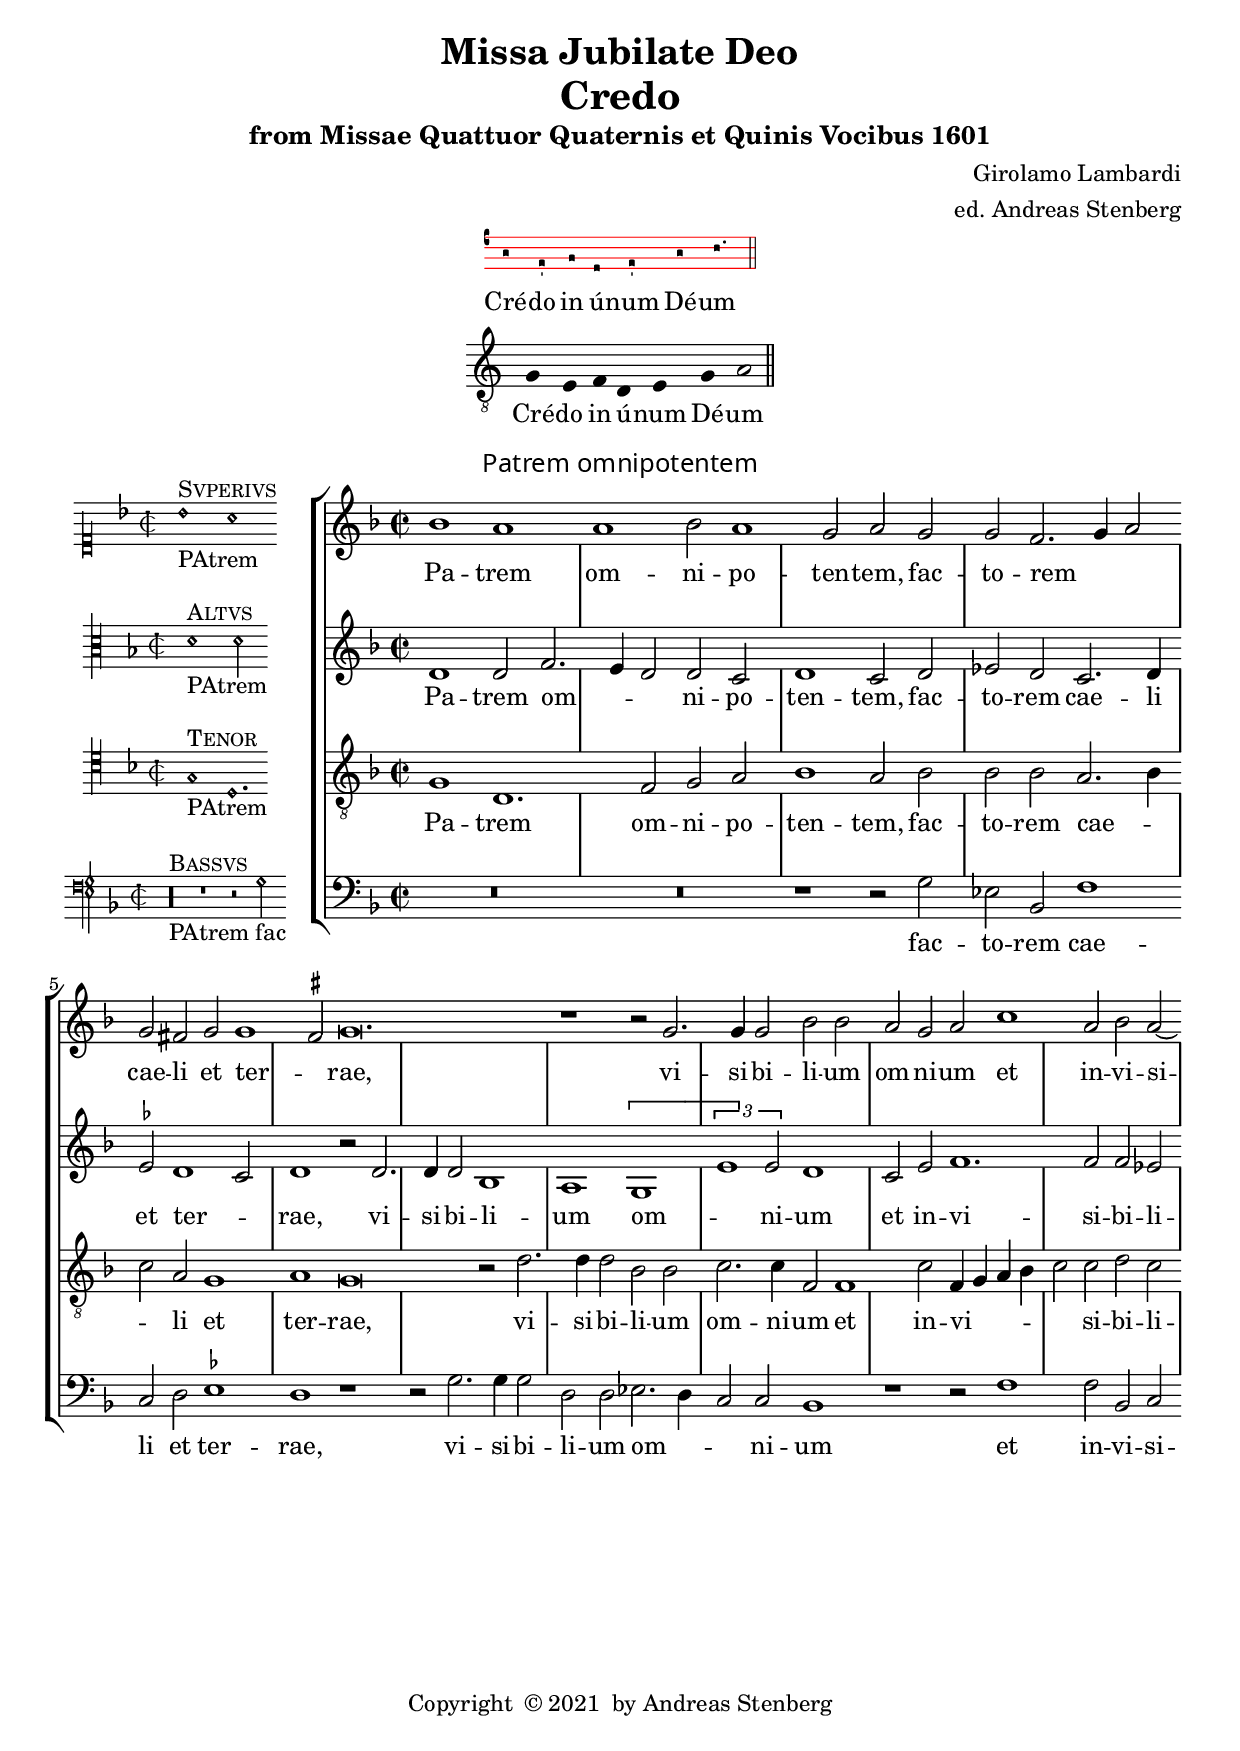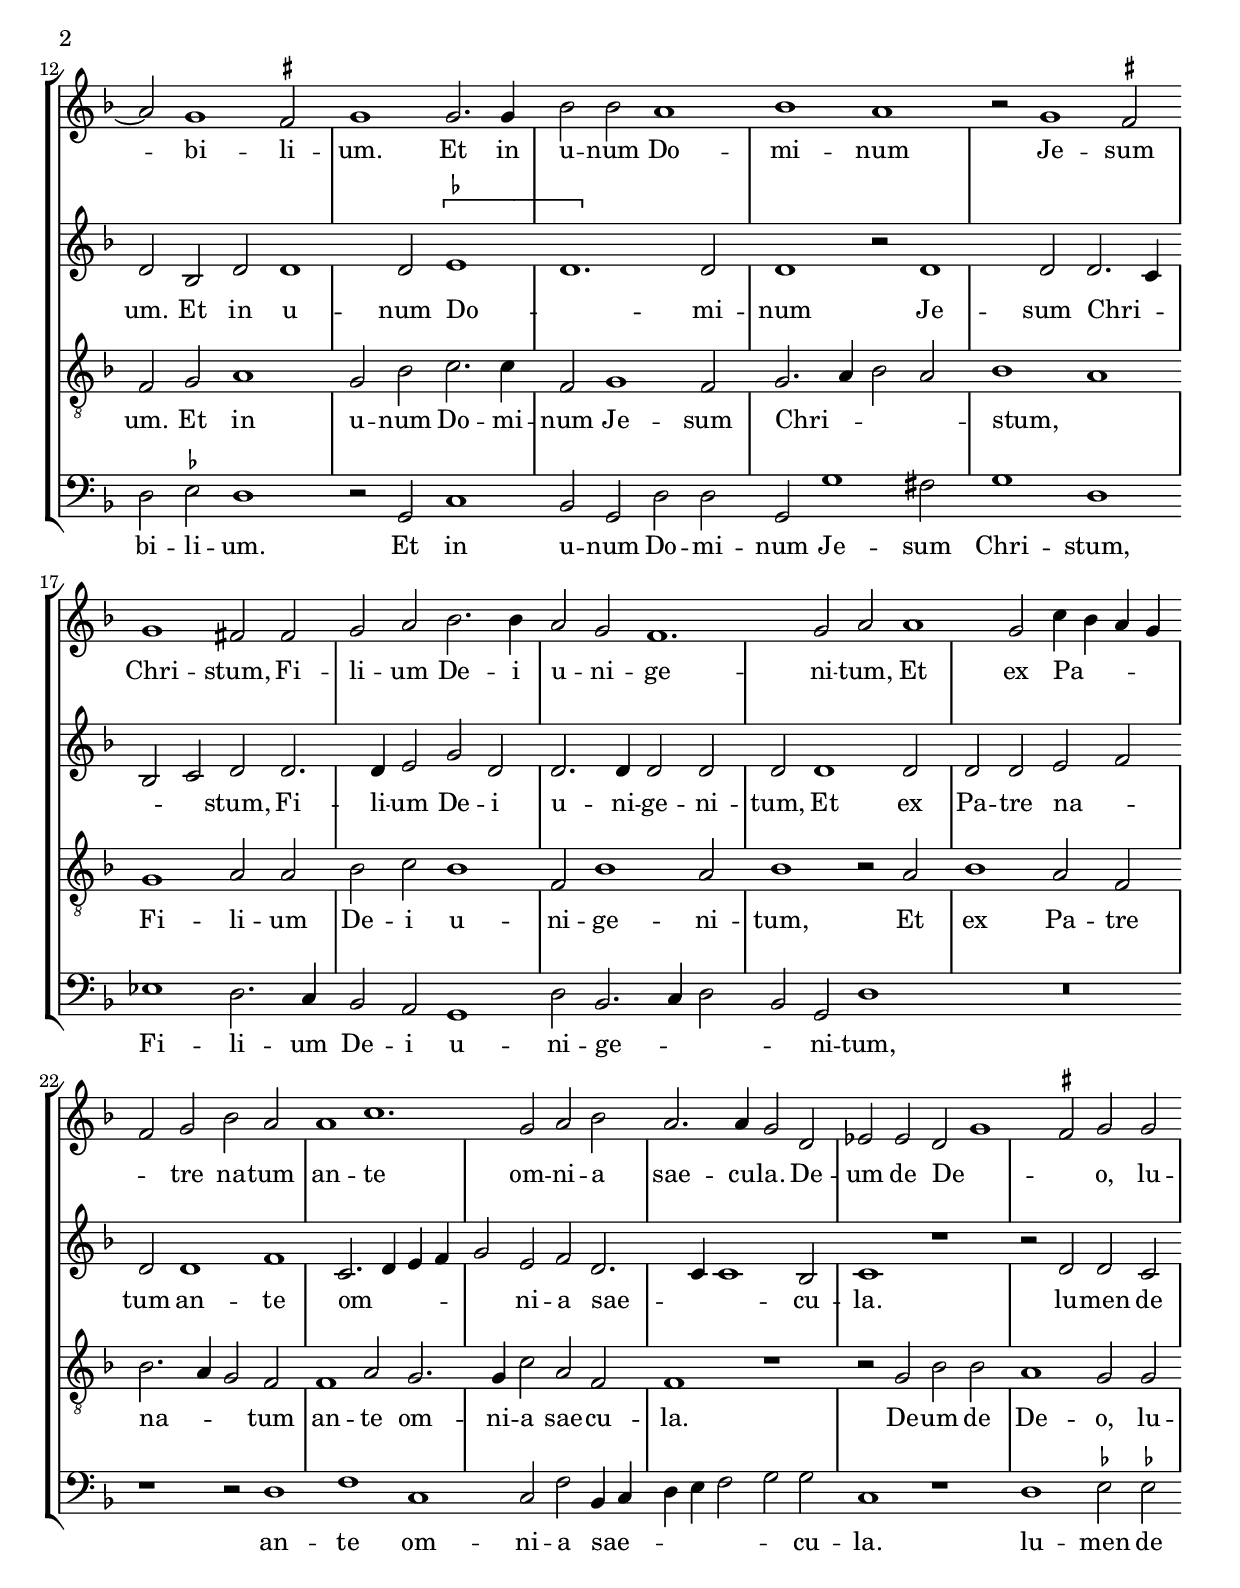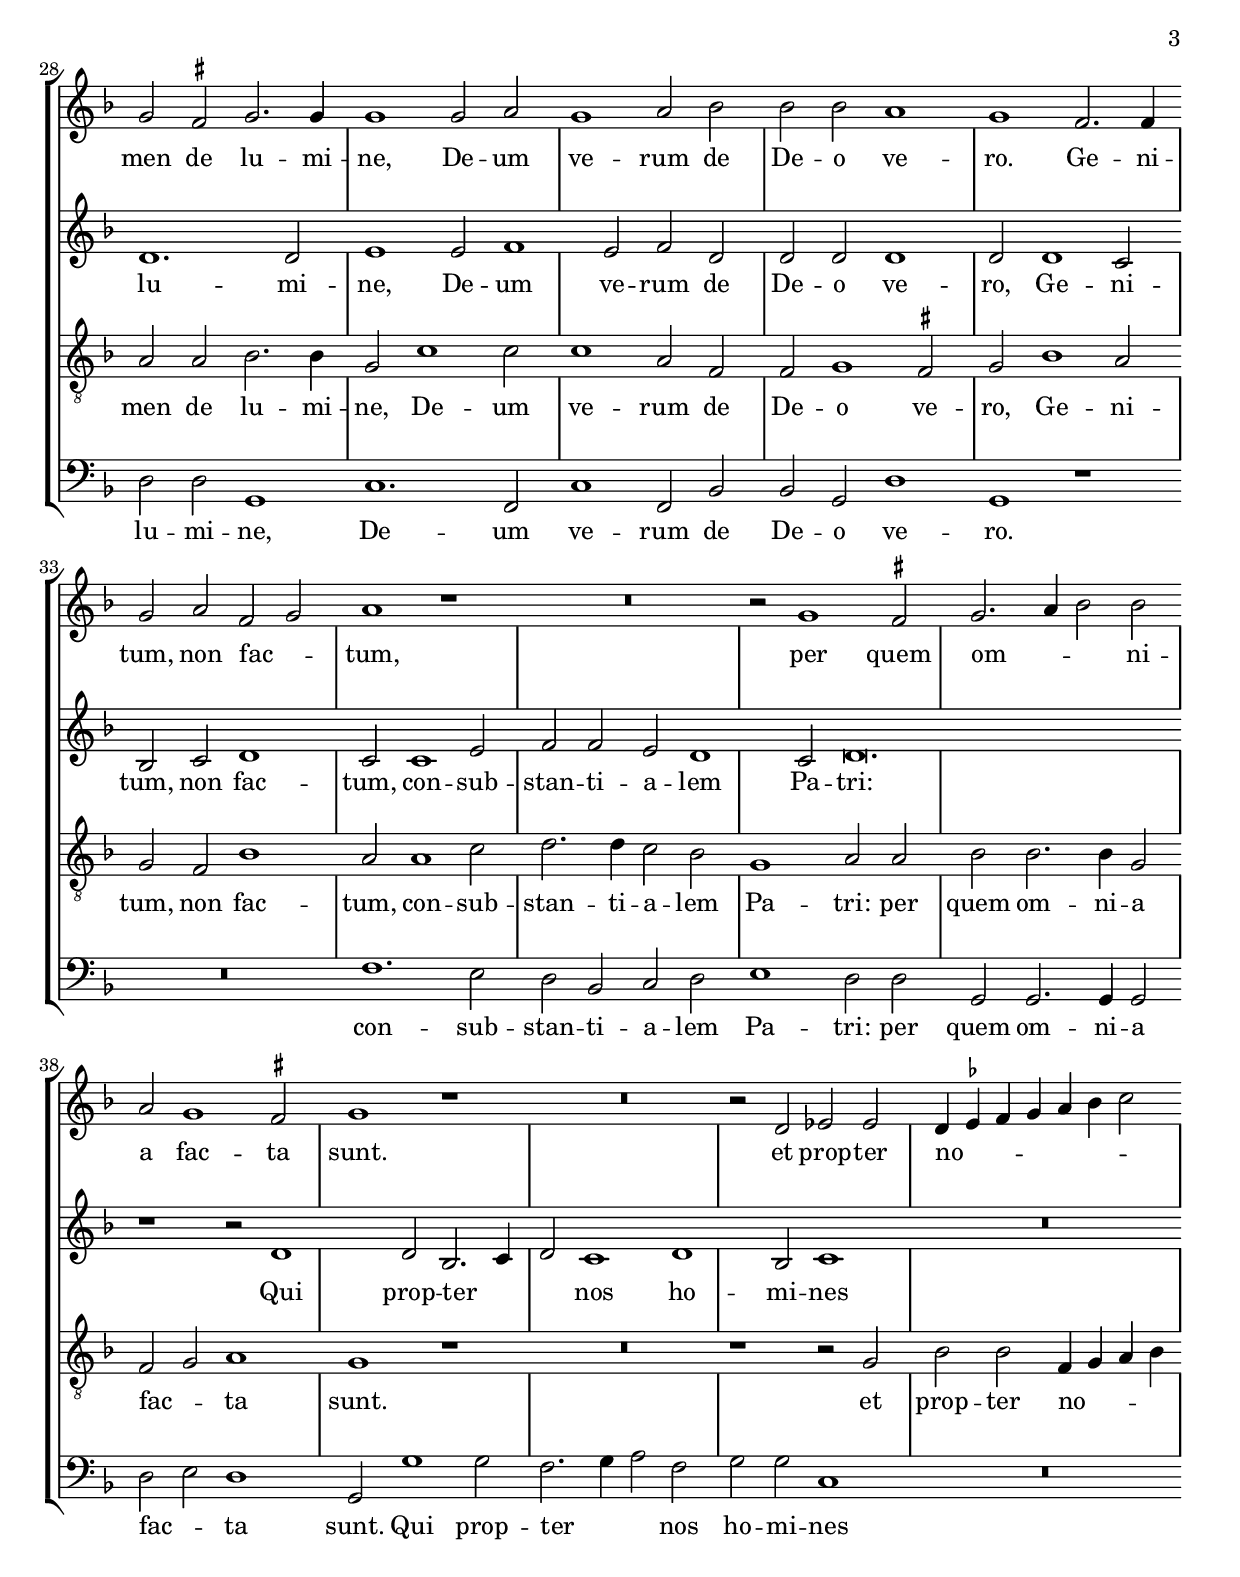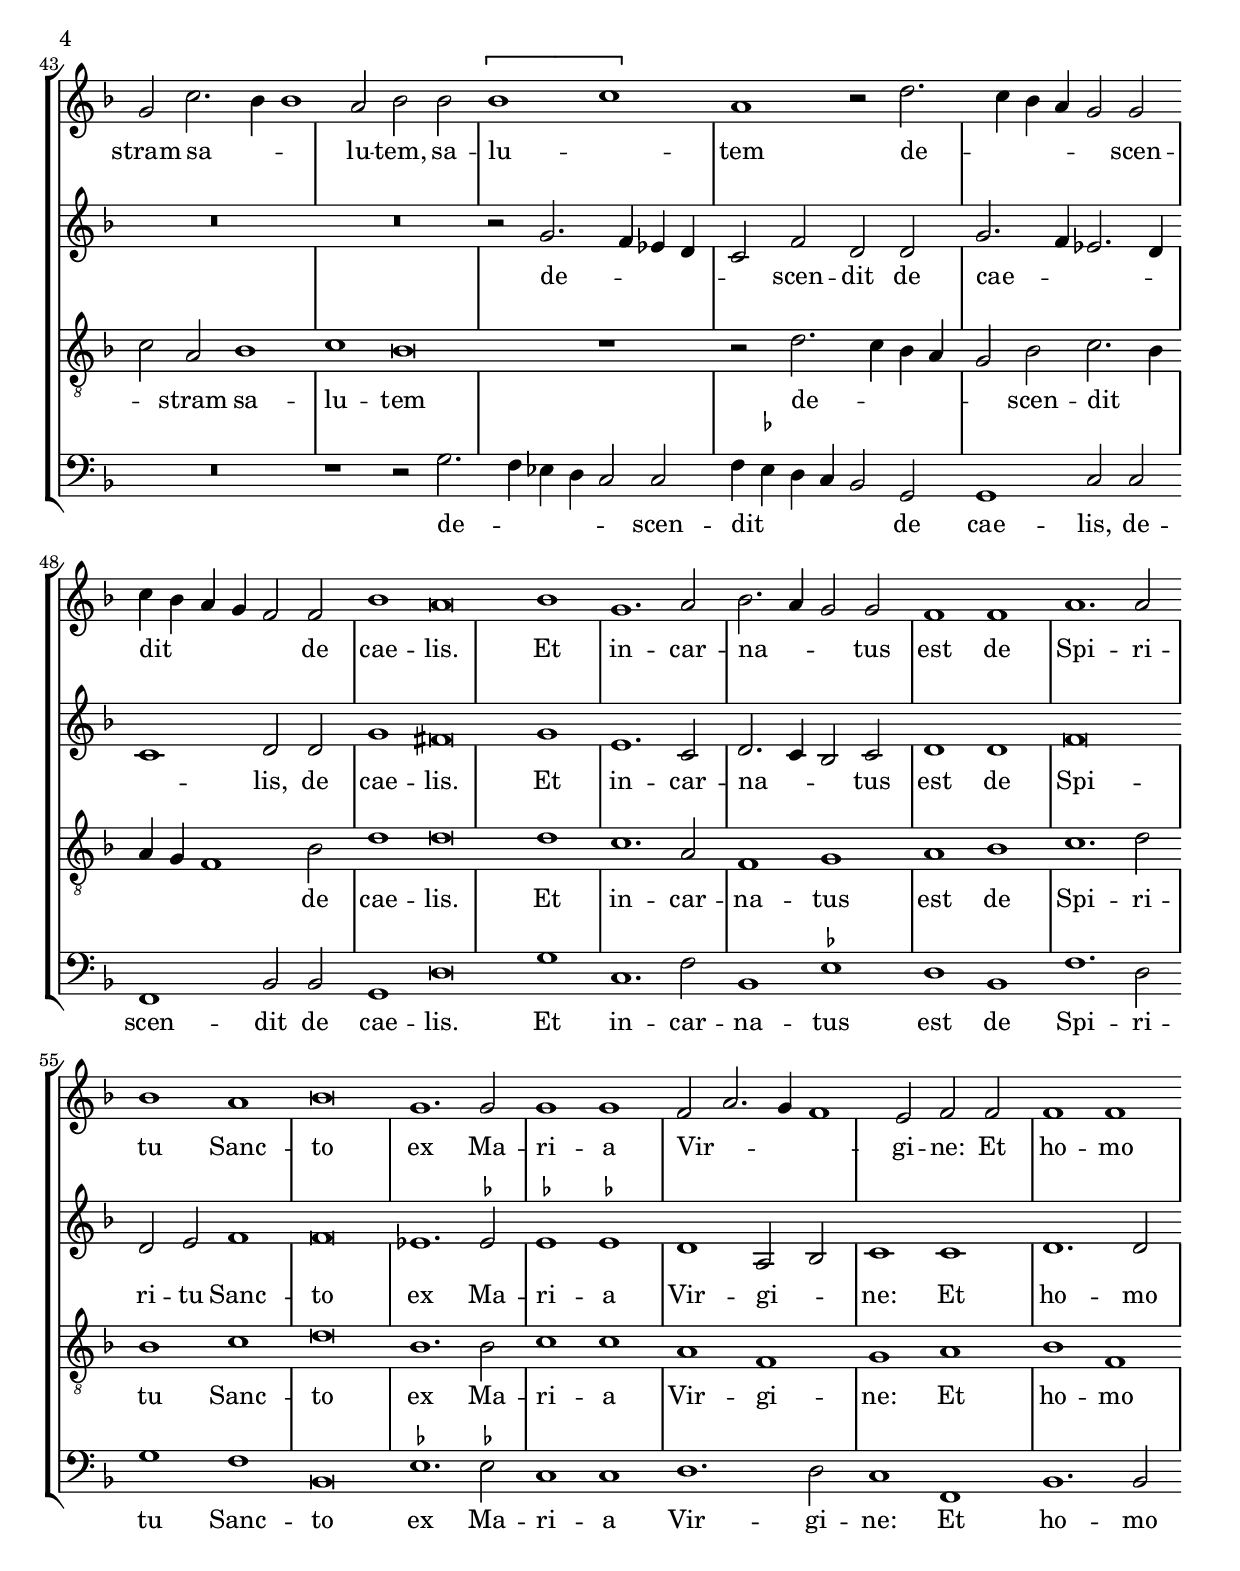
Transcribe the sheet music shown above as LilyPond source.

\version "2.18.0"
\include "deutsch.ly"
#(append! supported-clefs '(("mensural-f3" . ("clefs.mensural.f" 0 0))))
#(append! supported-clefs '(("petrucci-g3" . ("clefs.petrucci.g" 0 1))))
ficta = \once \set suggestAccidentals =##t
% Declare head prefix shortcuts.
%
virga =
\once \override NoteHead.virga = ##t
stropha =
\once \override NoteHead.stropha = ##t
inclinatum =
\once \override NoteHead.inclinatum = ##t
auctum =
\once \override NoteHead.auctum = ##t
descendens =
\once \override NoteHead.descendens = ##t
ascendens =
\once \override NoteHead.ascendens = ##t
pes =
\once \override NoteHead.pes-or-flexa = ##t
flexa =
\once \override NoteHead.pes-or-flexa = ##t
oriscus =
\once \override NoteHead.oriscus = ##t
quilisma =
\once \override NoteHead.quilisma = ##t
deminutum =
\once \override NoteHead.deminutum = ##t
linea =
\once \override NoteHead.linea = ##t
cavum =
\once \override NoteHead.cavum = ##t

%
% Declare divisiones shortcuts.
%
virgula = {
  \once \override BreathingSign.text = #(make-musicglyph-markup "scripts.rcomma")
  \once \override BreathingSign.font-size = #-2

  % Workaround: add padding.  Correct fix would be spacing engine handle this.
  \once \override BreathingSign.minimum-X-extent = #'(-1.0 . 0.0)
  \once \override BreathingSign.minimum-Y-extent = #'(-2.5 . 2.5)

  \breathe
}
caesura = {
  \once \override BreathingSign.text = #(make-musicglyph-markup "scripts.rvarcomma")
  \once \override BreathingSign.font-size = #-2

  % Workaround: add padding.  Correct fix would be spacing engine handle this.
  \once \override BreathingSign.minimum-X-extent = #'(-1.0 . 0.0)
  \once \override BreathingSign.minimum-Y-extent = #'(-2.5 . 2.5)

  \breathe
}
divisioMinima = {
  \once \override BreathingSign.stencil = #ly:breathing-sign::divisio-minima

  % Workaround: add padding.  Correct fix would be spacing engine handle this.
  \once \override BreathingSign.minimum-X-extent = #'(-1.0 . 0.0)
  \once \override BreathingSign.minimum-Y-extent = #'(-2.5 . 2.5)

  \breathe
}
divisioMaior = {
  \once \override BreathingSign.stencil = #ly:breathing-sign::divisio-maior
  \once \override BreathingSign.Y-offset = #0

  % Workaround: add padding.  Correct fix would be spacing engine handle this.
  \once \override BreathingSign.minimum-X-extent = #'(-1.0 . 0.0)
  \once \override BreathingSign.minimum-Y-extent = #'(-2.5 . 2.5)

  \breathe
}
divisioMaxima = {
  \once \override BreathingSign.stencil = #ly:breathing-sign::divisio-maxima
  \once \override BreathingSign.Y-offset = #0

  % Workaround: add padding.  Correct fix would be spacing engine handle this.
  \once \override BreathingSign.minimum-X-extent = #'(-1.0 . 0.0)
  \once \override BreathingSign.minimum-Y-extent = #'(-2.5 . 2.5)

  \breathe
}
finalis = {
  \once \override BreathingSign.stencil = #ly:breathing-sign::finalis
  \once \override BreathingSign.Y-offset = #0

  % Workaround: add padding.  Correct fix would be spacing engine handle this.
  \once \override BreathingSign.minimum-X-extent = #'(-1.0 . 0.0)
  \once \override BreathingSign.minimum-Y-extent = #'(-2.5 . 2.5)

  \breathe
}

%
% Declare articulation shortcuts.
%
accentus = #(make-articulation "accentus")
ictus = #(make-articulation "ictus")
semicirculus = #(make-articulation "semicirculus")
circulus = #(make-articulation "circulus")

%
% \augmentum increases the dot-count value of all note heads to which
% it is applied by one.
%
augmentum =
#(define-music-function (expr) (ly:music?)
   (shift-duration-log expr 0 1))

%
% Declare shortcut music functions for Liber Hymnarius neumes
% table (experimental).
%

#(define (make-ligature music)
   (make-music 'SequentialMusic
     'elements (append
                (cons
                 (make-music 'EventChord
                   'elements (list
                              (make-span-event 'LigatureEvent START)))
                 (ly:music-property music 'elements))
                (list
                 (make-music 'EventChord
                   'elements (list
                              (make-span-event 'LigatureEvent STOP)))))))

ligature = #(define-music-function
             (location music) (ly:music?)
             (make-ligature music))

%#(define (make-script x)
%   (make-music 'ArticulationEvent
%               'articulation-type x))
%
%#(define (add-script m x)
%   (if
%     (equal? (ly:music-property m 'name) 'EventChord)
%     (set! (ly:music-property m 'elements)
%           (cons (make-script x)
%                 (ly:music-property m 'elements))))
%   m)
%
%#(define (add-staccato m)
%   (add-script m "staccato"))
%
% % \applyMusic #(lambda (x) (music-map add-staccato x)) { c c }
%
% % \climacus { x y z ... }:
% % \[ \virga x \inclinatum y \inclinatum z ... \]
%
%#(defmacro def-climacus-function (start stop)
%  `(define-music-function (location music) (ly:music?)
%     (make-music 'SequentialMusic
%        'elements (list 'LigatureStartEvent
%                       (ly:music-deep-copy ,start)
%                        music
%                        (ly:music-deep-copy ,stop)
%                       'LigatureStopEvent))))
%climacus = #(def-climacus-function startSequentialMusic stopSequentialMusic)

%
% Declare default layout; here for Vaticana style.  In case there will
% be additional styles, we may want to create style-specific .ly files
% for inclusion (e.g. vaticana-init.ly), move the style-dependent stuff
% over there, leave the style-independent Gregorian stuff here, and let
% the style-specific file (vaticana-init.ly) include this file.  The
% user then will have to include vaticana-init.ly instead of
% gregorian.ly.
%

\header {
  title = \markup {
    \center-column {
      "Missa Jubilate Deo"
      \fontsize #0.5 "Credo"
      %      "Wann er zu nacht"
      \vspace #0.5
    }
  }
  subtitle = "from Missae Quattuor Quaternis et Quinis Vocibus 1601"
  composer = "Girolamo Lambardi"
  arranger = "ed. Andreas Stenberg"
  poet = ""
  meter =""
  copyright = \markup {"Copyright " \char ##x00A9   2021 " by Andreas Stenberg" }
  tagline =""
}
%{
%{
\markup {
  \column {
    \fill-line {
      \override #'(font-name . "Perpetua Titling MT")
      \fontsize #3  "3. Credo"
    }
    \vspace #0.5
  }
}

\tocAct "3. Credo"

\markup {
  \column {
    \fill-line { \null "Girolamo Lambardi" }
    \fill-line { \null "Edited by Andreas Stenberg" }
  }
}
%}
%\include "gregorian.ly"
chantVI = \relative {
  \clef "vaticana-do3"
  g e \ictus  f d e \ictus g \augmentum a
  \finalis
}
verbaVI = \lyricmode {
  Cré -- do in ú -- num Dé -- um
}

transcriptVI = \relative {
  \clef "G_8"
  \set Score.tempoHideNote = ##t
  \tempo 2 = 86
  g4 e f d e g a2
  \finalis
}
\markup {
  \column {
    \fill-line {
      \score {
        <<
          \new VaticanaVoice = "cantus" {
            \chantVI
          }
          \new Lyrics \lyricsto "cantus" {
            \verbaVI
          }
        >>
        \layout {
          indent = 0.0

          %%% TODO: should ragged-right be the default?
          %ragged-right = ##t
          ragged-last = ##t

          line-thickness = #(/ (ly:output-def-lookup $defaultpaper 'staff-space) 7.0)

          \context {
            \VaticanaStaff
            \override StaffSymbol.color = #red
            \override LedgerLineSpanner.color = #red
          }
          \context {
            \Score
            \remove "Bar_number_engraver"

            %%%
            %%% FIXME: Musicologically seen, timing should be set to #f.
            %%% Unfortunately, setting it to #f will result in no
            %%% line-breakable items being created, such that the whole
            %%% music will end up in a single line.  Therefore, we
            %%% currently set it to #t, until the ligature code is fixed
            %%% to automatically insert breakable items.
            %%%
            timing = ##t

            %%%
            %%% FIXME: Setting barAlways to #t would fix the above
            %%% "timing = ##t" problem, but, surprisingly, it increases
            %%% the space between ligatures.  Hence, we set it to #f.
            %%%
            barAlways = ##f

            \override SpacingSpanner.packed-spacing = ##t

            %%%
            %%% TODO: Play around with the following SpacingSpanner
            %%% settings to yield better spacing between ligatures.
            %%%
            %%% FIXME: setting #'spacing-increment to a small value
            %%% causes tons of "programming error: adding reverse spring,
            %%% setting to unit" messages.
            %%%
            %\override SpacingSpanner.base-shortest-duration = #(ly:make-moment 1/4)
            %\override SpacingSpanner.shortest-duration-space = #0
            %\override SpacingSpanner.average-spacing-wishes = ##f
            %\override SpacingSpanner.spacing-increment = #0.0
            %\override SpacingSpanner.uniform-stretching = ##t
          }
        }
      }
    }
    \vspace #0.5
    \fill-line {
      \score {
        \new Staff <<
          \new Voice = "melody" \transcriptVI
          \new Lyrics = "one" \lyricsto melody \verbaVI
        >>
        \layout {
          \context {
            \Staff
            \remove "Time_signature_engraver"
            \remove "Bar_engraver"
          }
          \context {
            \Voice
            \remove "Stem_engraver"
          }
        }
      }
    }
    \vspace #0.8
  }
}

\tocItem \markup "Patrem omnipotentem"
\markup {
  \fill-line {
    \override #'(font-name . "Perpetua Titling MT")
    \fontsize #1  "Patrem omnipotentem"
  }
}

globalVI = {
  \key f \major
}

sopMusicVI = \relative c'' {

  \set Score.tempoHideNote = ##t
  \tempo 2 = 86
  \time 2/2
  \set Timing.measureLength = #(ly:make-moment 4/2)
  \override Staff.BarLine.transparent = ##t
  b1 a1
  a1 b2 a1
  g2 a2 g2
  g2 f2.( g4 a2)
  g2 fis2 g2 g1(
  \ficta fis2) g\breve.
  r1 r2 g2.
  g4  g2 b2 b2
  a2 g2

  a2 c1
  a2 b2 a2~
  a2 g1 \ficta fis2
  g1 g2. g4
  b2 b2 a1
  b1 a1
  r2 g1 \ficta fis2
  g1 fis2 fis2
  g2 a2 b2. b4
  a2 g2

  f1.
  g2 a2 a1
  g2 c4( b4 a4 g4
  f2) g2 b2 a2
  a1 c1.
  g2 a2 b2
  a2. a4 g2 d2
  es2 es2 d2( g1
  \ficta fis2) g2 g2
  g2 \ficta fis2 g2. g4

  g1 g2 a2
  g1 a2 b2
  b2 b2 a1
  g1 f2. f4
  g2 a2 f2( g2)
  a1  r1
  R\breve
  r2 g1 \ficta fis2
  g2.( a4 b2) b2

  a2 g1 \ficta fis2
  g1 r1
  R\breve
  r2 d2 es2 es2
  d4( \ficta es4 f4 g4 a4 b4 c2)
  g2 c2.( b4 b1)
  a2 b2 b2
  \[b1( c1)\]
  a1 r2 d2.(
  c4 b4 a4 g2) g2

  c4( b4 a4 g4 f2) f2
  b1 a\breve
  b1
  g1. a2
  b2.( a4 g2) g2
  f1 f1
  a1. a2
  b1 a1
  b\breve
  g1. g2
  g1 g1
  f2( a2. g4 f1)
  e2

  f2 f2
  f1 f1
  g1. g2
  \cadenzaOn
  fis\longa
  \revert Staff.BarLine.transparent
  \bar "||"
  \cadenzaOff
}
sopWordsVI = \lyricmode {
  %Credo in unum Deum.
  Pa -- trem om -- ni -- po -- ten -- tem,
  fac -- to -- rem cae -- li et ter -- rae,
  vi -- si -- bi -- li -- um om -- ni -- um et in -- vi -- si -- bi -- li -- um.
  Et in u -- num Do -- mi -- num
  Je -- sum Chri -- stum,
  Fi -- li -- um De -- i u -- ni -- ge -- ni -- tum,
  Et ex Pa -- tre na -- tum an -- te om -- ni -- a sae -- cu -- la.
  De -- um de De -- o, lu -- men de lu -- mi -- ne,
  De -- um ve -- rum de  De -- o ve -- ro.
  Ge -- ni -- tum, non fac -- tum,
  %con -- sub -- stan -- ti -- a -- lem Pa -- tri:
  per quem om -- ni -- a fac -- ta sunt.
  %Qui prop -- ter nos ho -- mi -- nes
  et prop -- ter no -- stram sa -- lu -- tem,
  sa -- lu -- tem
  de -- scen -- dit de cae -- lis.

  Et in -- car -- na -- tus est de Spi -- ri -- tu Sanc -- to
  ex Ma -- ri -- a Vir -- gi -- ne:
  Et ho -- mo fac -- tus est.

}
altoMusicVI = \relative c' {
  \override Staff.BarLine.transparent = ##t
  d1 d2 f2.(
  e4 d2) d2 c2
  d1 c2 d2
  es2 d2 c2. d4
  \ficta es2 d1( c2)
  d1 r2 d2.
  d4 d2 b1
  a1

  \[g1(
  \tuplet 3/2 { e'1)\] e2 } d1
  c2 e2 f1.
  f2 f2 es2
  d2 b2 d2 d1
  d2 \[\ficta es1(
  d1.)\] d2
  d1 r2 d1
  d2 d2.( c4
  b2 c2)

  d2 d2.
  d4 e2 g2 d2
  d2. d4 d2 d2
  d2 d1 d2
  d2 d2 e2( f2)
  d2 d1 f1
  c2.( d4 e4 f4
  g2) e2 f2 d2.(
  c4 c1) b2
  c1

  r1
  r2 d2 d2 c2
  d1. d2
  e1 e2 f1
  e2 f2 d2
  d2 d2 d1
  d2 d1 c2
  b2 c2 d1
  c2 c1 e2
  f2 f2 e2 d1
  c2 d\breve.

  r1 r2 d1
  d2 b2.( c4
  d2) c1 d1
  b2 c1
  R\breve*3
  r2 g'2.( f4 es4 d4
  c2) f2 d2 d2
  g2.( f4 es2. d4
  c1) d2 d2
  g1 fis\breve
  g1
  e1. c2

  d2.( c4 b2) c2
  d1 d1
  f\breve
  d2 e2 f1
  f\breve
  es1. \ficta es!2
  \ficta es1 \ficta es!1
  d1 a2( b2)
  c1 c1
  d1. d2
  d1. d2
  d\longa
  \revert Staff.BarLine.transparent
}
altoWordsVI = \lyricmode {
  Pa -- trem om -- ni -- po -- ten -- tem,
  fac -- to -- rem cae -- li et ter -- rae,
  vi -- si -- bi -- li -- um om -- ni -- um et in -- vi -- si -- bi -- li -- um.
  Et in u -- num Do -- mi -- num
  Je -- sum Chri -- stum,
  Fi -- li -- um De -- i u -- ni -- ge -- ni -- tum,
  Et ex Pa -- tre na -- tum an -- te om -- ni -- a sae -- cu -- la.
  %De -- um de De -- o,
  lu -- men de lu -- mi -- ne,
  De -- um ve -- rum de  De -- o ve -- ro,
  Ge -- ni -- tum, non fac -- tum,
  con -- sub -- stan -- ti -- a -- lem Pa -- tri:
  %per quem om -- ni -- a fac -- ta sunt.
  Qui prop -- ter nos ho -- mi -- nes
  %et prop -- ter no -- stram sa -- lu -- tem
  de -- scen -- dit de cae -- lis,
  de cae -- lis.

  Et in -- car -- na -- tus est de Spi -- ri -- tu Sanc -- to
  ex Ma -- ri -- a Vir -- gi -- ne:
  Et ho -- mo fac -- tus est.
}
tenorMusicVI = \relative c' {
  \clef "G_8"
  \override Staff.BarLine.transparent = ##t
  g1 d1.
  f2 g2 a2
  b1 a2 b2
  b2 b2 a2.( b4
  c2) a2 g1
  a1 g\breve
  r2 d'2.
  d4 d2 b2 b2
  c2. c4

  f,2 f1
  c'2 f,4( g4 a4 b4
  c2) c2 d2 c2
  f,2 g2 a1
  g2 b2 c2. c4
  f,2 g1 f2
  g2.( a4 b2 a2)
  b1( a1)
  g1

  a2 a2
  b2 c2 b1
  f2 b1 a2
  b1 r2 a2
  b1 a2 f2
  b2.( a4 g2) f2
  f1 a2 g2.
  g4 c2 a2 f2
  f1 r1
  r2 g2 b2 b2
  a1 g2 g2

  a2 a2 b2. b4
  g2 c1 c2
  c1 a2 f2
  f2 g1 \ficta fis2
  g2 b1 a2
  g2 f2 b1
  a2 a1 c2
  d2. d4 c2 b2
  g1 a2 a2
  b2 b2. b4 g2

  f2( g2) a1
  g1 r1
  R\breve
  r1 r2 g2
  b2 b2 f4( g4 a4 b4
  c2) a2 b1
  c1 b\breve
  r1
  r2 d2.( c4 b4 a4
  g2) b2 c2.( b4
  a4 g4 f1) b2
  d1 d\breve
  d1

  c1. a2
  f1 g1
  a1 b1
  c1. d2
  b1 c1
  d\breve
  b1. b2
  c1 c1
  a1 f1
  g1 a1
  b1 f1
  b2.( a4 g2) g2
  \cadenzaOn
  a\longa
  \revert Staff.BarLine.transparent
}
tenorWordsVI = \lyricmode {
  Pa -- trem om -- ni -- po -- ten -- tem,
  fac -- to -- rem cae -- li et ter -- rae,
  vi -- si -- bi -- li -- um om -- ni -- um et in -- vi -- si -- bi -- li -- um.
  Et in u -- num Do -- mi -- num
  Je -- sum Chri -- stum,
  Fi -- li -- um De -- i u -- ni -- ge -- ni -- tum,
  Et ex Pa -- tre na -- tum an -- te om -- ni -- a sae -- cu -- la.
  De -- um de De -- o, lu -- men de lu -- mi -- ne,
  De -- um ve -- rum de  De -- o ve -- ro,
  Ge -- ni -- tum, non fac -- tum,
  con -- sub -- stan -- ti -- a -- lem Pa -- tri:
  per quem om -- ni -- a fac -- ta sunt.
  %Qui prop -- ter nos ho -- mi -- nes
  et prop -- ter no -- stram sa -- lu -- tem
  de -- scen -- dit de cae -- lis.

  Et in -- car -- na -- tus est
  de Spi -- ri -- tu Sanc -- to
  ex Ma -- ri -- a Vir -- gi -- ne:
  Et ho -- mo fac -- tus est.
}
bassMusicVI = \relative c {
  \override Staff.BarLine.transparent = ##t
  R\breve*2
  r1 r2 g'2
  es2 b2 f'1
  c2 d2 \ficta es1
  d1 r1
  r2 g2. g4 g2
  d2 d2 es2.( d4
  c2) c2 b1
  r1 r2 f'1
  f2

  b,2 c2
  d2 \ficta es2 d1
  r2 g,2 c1
  b2 g2 d'2 d2
  g,2 g'1 fis2
  g1 d1
  es1 d2. c4
  b2 a2 g1
  d'2 b2.( c4 d2

  b2) g2 d'1
  R\breve
  r1 r2 d1
  f1 c1
  c2 f2 b,4( c4
  d4 e4 f2 g2) g2
  c,1 r1
  d1 \ficta es2 \ficta es!2
  d2 d2 g,1
  c1. f,2
  c'1 f,2 b2

  b2 g2 d'1
  g,1 r1
  R\breve
  f'1. e2
  d2 b2 c2 d2
  e1 d2 d2
  g,2 g2. g4 g2

  d'2( e2) d1
  g,2 g'1 g2
  f2.( g4 a2) f2
  g2 g2 c,1
  R\breve*2
  r1 r2 g'2.(
  f4 es4 d4 c2) c2
  f4( \ficta es4 d4 c4 b2) g2
  g1 c2 c2
  f,1 b2 b2

  g1 d'\breve
  g1
  c,1. f2
  b,1 \ficta es1
  d1 b1
  f'1. d2
  g1 f1
  b,\breve
  \ficta es1. \ficta es!2
  c1 c1
  d1. d2
  c1 f,1
  b1. b2
  g1 g1
  d'\longa
  \revert Staff.BarLine.transparent
}
bassWordsVI = \lyricmode {
  %Pa -- trem om -- ni -- po -- ten -- tem,
  fac -- to -- rem cae -- li et ter -- rae,
  vi -- si -- bi -- li -- um om -- ni -- um et in -- vi -- si -- bi -- li -- um.
  Et in u -- num Do -- mi -- num
  Je -- sum Chri -- stum,
  Fi -- li -- um De -- i u -- ni -- ge -- ni -- tum,
  %Et ex Pa -- tre na -- tum
  an -- te om -- ni -- a sae -- cu -- la.
  %De -- um de De -- o,
  lu -- men de lu -- mi -- ne,
  De -- um ve -- rum de  De -- o ve -- ro.
  %Ge -- ni -- tum, non fac -- tum,
  con -- sub -- stan -- ti -- a -- lem Pa -- tri:
  per quem om -- ni -- a fac -- ta sunt.
  Qui prop -- ter nos ho -- mi -- nes
  %et prop -- ter no -- stram sa -- lu -- tem
  de -- scen -- dit de cae -- lis,
  de -- scen -- dit de cae -- lis.

  Et in -- car -- na -- tus est de Spi -- ri -- tu Sanc -- to
  ex Ma -- ri -- a Vir -- gi -- ne:
  Et ho -- mo fac -- tus est.
}
incipitVIDiscantus = \markup {
  \score {
    {
      %      \set Staff.instrumentName = #"Tenor "
      \override NoteHead.style = #'neomensural
      \override Rest.style = #'neomensural
      \override Staff.TimeSignature.style = #'mensural
      \cadenzaOn
      \clef "petrucci-c1"
      \key f \major
      \time 2/2

      b'1 ^\markup { \smallCaps"Svperivs"} _"PAtrem"
      a'1
    }
    \layout {
      \context {
        \Voice
        \remove "Ligature_bracket_engraver"
        \consists "Mensural_ligature_engraver"
      }
      line-width = 4.5\cm
    }
  }
}


incipitVIAltus = \markup {
  \score {
    {
      %      \set Staff.instrumentName = #"Tenor "
      \override NoteHead.style = #'neomensural
      \override Rest.style = #'neomensural
      \override Staff.TimeSignature.style = #'mensural
      \cadenzaOn
      \clef "petrucci-c3"
      \key f \major
      \time 2/2
      d'1^\markup \smallCaps"Altvs"_"PAtrem"
      d'2
    }
    \layout {
      \context {
        \Voice
        \remove "Ligature_bracket_engraver"
        \consists "Mensural_ligature_engraver"
      }
      line-width = 4.5\cm
    }
  }
}


incipitVITenor = \markup {
  \score {
    {
      %      \set Staff.instrumentName = #"Tenor "
      \override NoteHead.style = #'neomensural
      \override Rest.style = #'neomensural
      \override Staff.TimeSignature.style = #'mensural
      \cadenzaOn
      \clef "petrucci-c4"
      \key f \major
      \time 2/2
      g1^\markup \smallCaps"Tenor" _"PAtrem"
      d1.
    }
    \layout {
      \context {
        \Voice
        \remove "Ligature_bracket_engraver"
        \consists "Mensural_ligature_engraver"
      }
      line-width = 5.0\cm
    }
  }
}

incipitVIBassus = \markup {
  \score {
    {
      %      \set Staff.instrumentName = #"Tenor "
      \override NoteHead.style = #'neomensural
      \override Rest.style = #'neomensural
      \override Staff.TimeSignature.style = #'mensural
      \cadenzaOn
      \clef "petrucci-f"
      \key f \major
      \time 2/2
      r\longa^\markup \smallCaps"Bassvs"_"PAtrem fac"
      r1 r2 g2
    }
    \layout {
      \context {
        \Voice
        \remove "Ligature_bracket_engraver"
        \consists "Mensural_ligature_engraver"
      }
      line-width = 4.5\cm
    }
  }
}

%% for print
\score {
  <<
    \new StaffGroup \with {
      \override VerticalAxisGroup.staff-staff-spacing = #'((basic-distance . 12))
    } <<
      \new Staff = treble <<
        \set Staff.instrumentName = \incipitVIDiscantus
        \new Voice = "sopranos" {
          \set  Staff.midiInstrument ="choir aahs"
          %	\voiceOne
          << \globalVI \sopMusicVI >>
        }
      >>
      \new Lyrics = sopranos { s1 }

      \new Staff = "medius" <<
        \set Staff.instrumentName = \incipitVIAltus

        \new Voice = "altos" {
          %	\voiceTwo
          \set  Staff.midiInstrument ="choir aahs"
          << \globalVI \altoMusicVI >>
        }
      >>

      \new Lyrics = "altos" { s1 }
      \new Staff = tenors <<
        \set Staff.instrumentName = \incipitVITenor

        \clef "treble"
        \new Voice = "tenors" {
          \set  Staff.midiInstrument ="choir aahs"
          %	\voiceOne
          << \globalVI \tenorMusicVI >>
        }
      >>
      \new Lyrics = "tenors" { s1 }

      \new Staff ="basses" {
        \set Staff.instrumentName = \incipitVIBassus

        \new Voice = "basses" {
          \set  Staff.midiInstrument ="choir aahs"
          \clef "bass"
          %	\voiceTwo
          << \globalVI \bassMusicVI >>
        }
      }
    >>
    \new Lyrics = basses { s1 }

    \context Lyrics = sopranos \lyricsto sopranos \sopWordsVI
    \context Lyrics = altos \lyricsto altos \altoWordsVI
    \context Lyrics = tenors \lyricsto tenors \tenorWordsVI
    \context Lyrics = basses \lyricsto basses \bassWordsVI
  >>
  \layout {
    \context {
      \Score
      % no bars in staves
      %      \override BarLine.transparent = ##t

    }
    % the next three instructions keep the lyrics between the bar lines
    \context {
      \Lyrics
      \consists "Bar_engraver"
      \override BarLine.transparent = ##t
    }
    \context {
      \StaffGroup
      \consists "Separating_line_group_engraver"
    }
    \context {
      \Voice
      % no slurs
      \override Slur.transparent = ##t
      % Comment in the below "\remove" command to allow line
      % breaking also at those barlines where a note overlaps
      % into the next bar.  The command is commented out in this
      % short example score, but especially for large scores, you
      % will typically yield better line breaking and thus improve
      % overall spacing if you comment in the following command.
      %\remove "Forbid_line_break_engraver"
    }
    indent = 4.5\cm
  }

}
%% for midi
\score {
  <<
    \new StaffGroup \with {
      \override VerticalAxisGroup.staff-staff-spacing = #'((basic-distance . 12))
    } <<
      \new Staff = treble <<
        \set Staff.instrumentName = \incipitVIDiscantus
        \new Voice = "sopranos" {
          \set  Staff.midiInstrument ="choir aahs"
          %	\voiceOne
          << \globalVI { s4*8 s2 \sopMusicVI } >>
        }
      >>
      \new Lyrics = sopranos { s1 }

      \new Staff = "medius" <<
        \set Staff.instrumentName = \incipitVIAltus

        \new Voice = "altos" {
          %	\voiceTwo
          \set  Staff.midiInstrument ="choir aahs"
          << \globalVI { s4*8 s2 \altoMusicVI } >>
        }
      >>

      \new Lyrics = "altos" { s1 }
      \new Staff = tenors <<
        \set Staff.instrumentName = \incipitVITenor

        \clef "treble"
        \new Voice = "tenors" {
          \set  Staff.midiInstrument ="choir aahs"
          %	\voiceOne
          << \globalVI { \transcriptVI s2 \tenorMusicVI } >>
        }
      >>
      \new Lyrics = "tenors" { s1 }

      \new Staff ="basses" {
        \set Staff.instrumentName = \incipitVIBassus

        \new Voice = "basses" {
          \set  Staff.midiInstrument ="choir aahs"
          \clef "bass"
          %	\voiceTwo
          << \globalVI { s4*8 s2 \bassMusicVI } >>
        }
      }
    >>
    \new Lyrics = basses { s1 }

    \context Lyrics = sopranos \lyricsto sopranos \sopWordsVI
    \context Lyrics = altos \lyricsto altos \altoWordsVI
    \context Lyrics = tenors \lyricsto tenors \tenorWordsVI
    \context Lyrics = basses \lyricsto basses \bassWordsVI
  >>

  \midi {}
}
\paper {
  ragged-bottom = ##t
  ragged-last-bottom = ##t
  ragged-last = ##t
}

%{
convert-ly.py (GNU LilyPond) 2.18.2  convert-ly.py: Processing `'...
Applying conversion: 2.15.7, 2.15.9, 2.15.10, 2.15.16, 2.15.17,
2.15.18, 2.15.19, 2.15.20, 2.15.25, 2.15.32, 2.15.39, 2.15.40,
2.15.42, 2.15.43, 2.16.0, 2.17.0, 2.17.4, 2.17.5, 2.17.6, 2.17.11,
2.17.14, 2.17.15, 2.17.18, 2.17.19, 2.17.20, 2.17.25, 2.17.27,
2.17.29, 2.17.97, 2.18.0
%}
